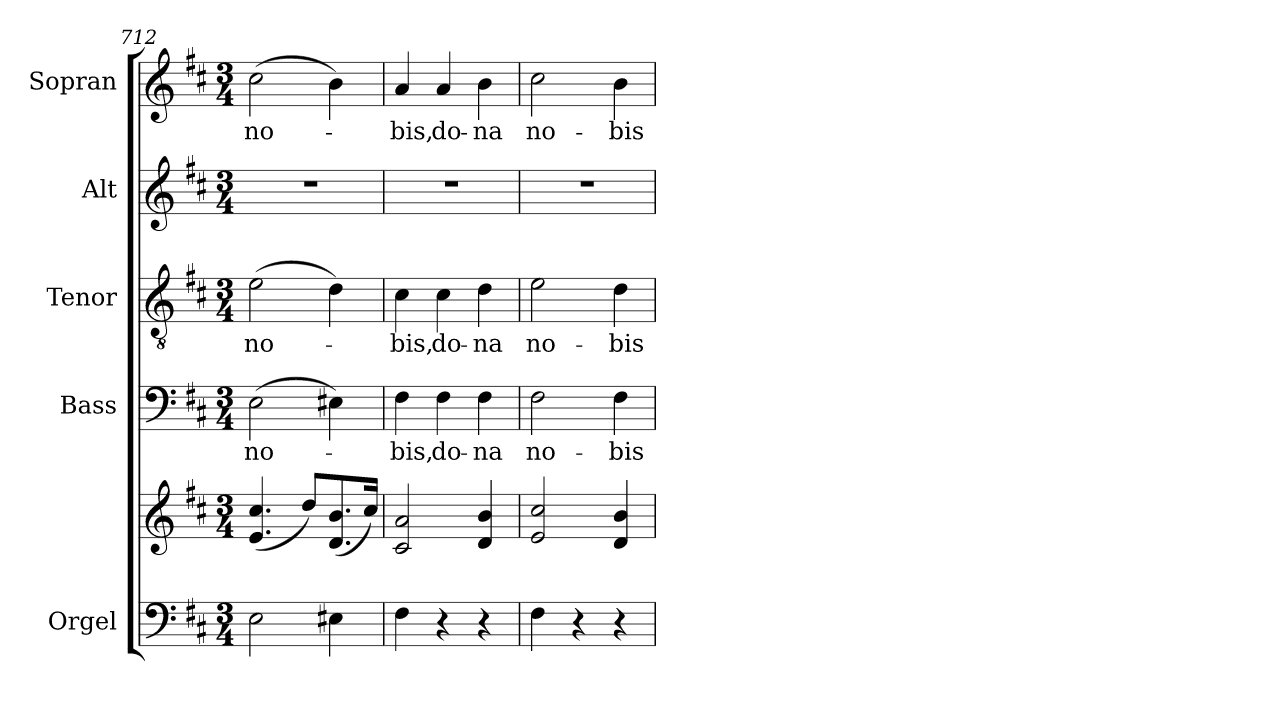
**kern	**kern	**kern	**text	**kern	**text	**kern	**kern	**text
*part5	*part5	*part4	*part4	*part3	*part3	*part2	*part1	*part1
*staff6	*staff5	*staff4	*staff4	*staff3	*staff3	*staff2	*staff1	*staff1
*I"Orgel	*	*I"Bass	*	*I"Tenor	*	*I"Alt	*I"Sopran	*
*I'Org.	*	*I'B.	*	*I'T.	*	*I'A.	*I'S.	*
*clefF4	*clefG2	*clefF4	*	*clefGv2	*	*clefG2	*clefG2	*
*k[f#c#]	*k[f#c#]	*k[f#c#]	*	*k[f#c#]	*	*k[f#c#]	*k[f#c#]	*
*D:	*D:	*D:	*	*D:	*	*D:	*D:	*
*M3/4	*M3/4	*M3/4	*	*M3/4	*	*M3/4	*M3/4	*
=712	=712	=712	=712	=712	=712	=712	=712	=712
!	!	!	!LO:LY:b	!	!LO:LY:b	!	!	!LO:LY:b
2E\	(<4.e/ 4.cc#/	(>2E\	no-	(>2e\	no-	2.r	(>2cc#\	no-
.	8dd/L)	.	.	.	.	.	.	.
4E#X\	(<8.d/ 8.b/	4E#X\)	.	4d\)	.	.	4b\)	.
.	16cc#/Jk)	.	.	.	.	.	.	.
=713	=713	=713	=713	=713	=713	=713	=713	=713
!	!	!	!LO:LY:b	!	!LO:LY:b	!	!	!LO:LY:b
4F#\	2c#/ 2a/	4F#\	-bis,	4c#\	-bis,	2.r	4a/	-bis,
!	!	!	!LO:LY:b	!	!LO:LY:b	!	!	!LO:LY:b
4r	.	4F#\	do-	4c#\	do-	.	4a/	do-
!	!	!	!LO:LY:b	!	!LO:LY:b	!	!	!LO:LY:b
4r	4d/ 4b/	4F#\	-na	4d\	-na	.	4b\	-na
=714	=714	=714	=714	=714	=714	=714	=714	=714
!	!	!	!LO:LY:b	!	!LO:LY:b	!	!	!LO:LY:b
4F#\	2e/ 2cc#/	2F#\	no-	2e\	no-	2.r	2cc#\	no-
4r	.	.	.	.	.	.	.	.
!	!	!	!LO:LY:b	!	!LO:LY:b	!	!	!LO:LY:b
4r	4d/ 4b/	4F#\	-bis	4d\	-bis	.	4b\	-bis
=	=	=	=	=	=	=	=	=
*-	*-	*-	*-	*-	*-	*-	*-	*-
